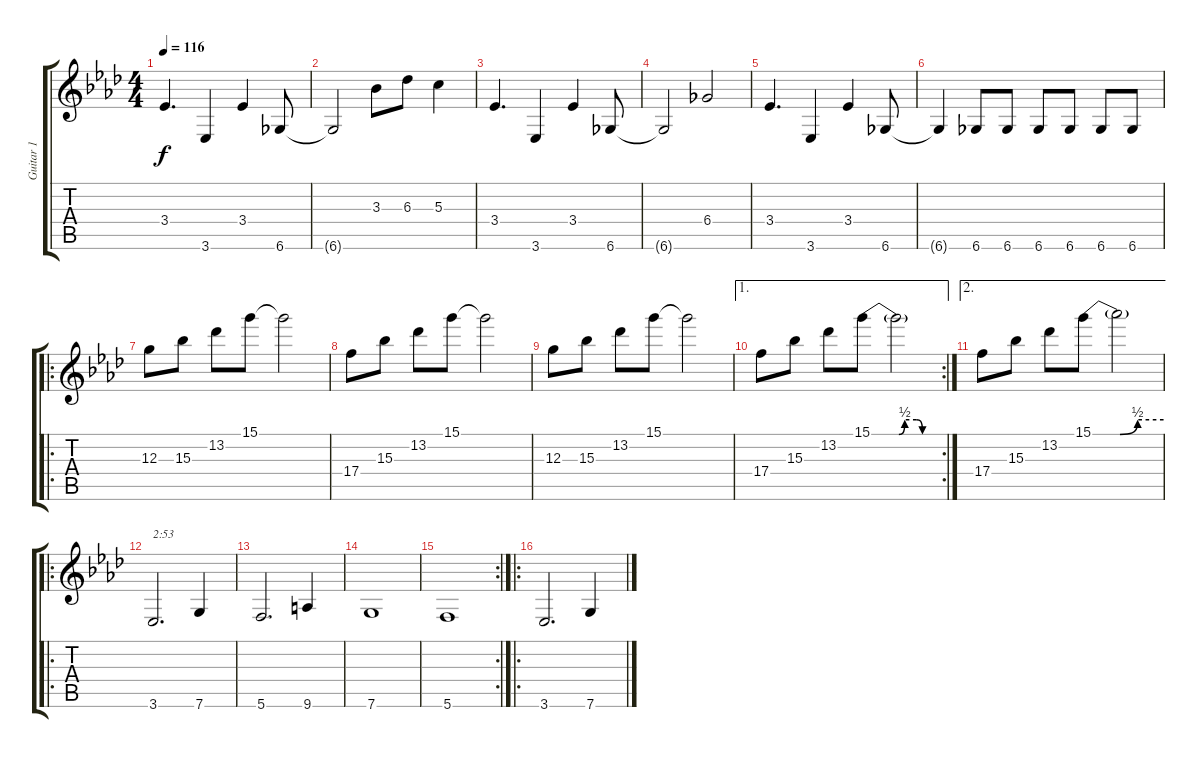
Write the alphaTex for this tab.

\track ("Guitar 1" "Guitar 1") {instrument distortionguitar}
\staff {score tabs}
\tuning (E4 C4 G3 C3 G2 C2) {hide}
\ts (4 4)
\tempo 116
\clef g2
\ks ab
3.4.4{d dy f} 3.6.4 3.4.4 6.6.8 |
6.6{t}.2 3.3.8 6.3.8 5.3.4 |
3.4.4{d} 3.6.4 3.4.4 6.6.8 |
6.6{t}.2 6.4.2 |
3.4.4{d} 3.6.4 3.4.4 6.6.8 |
6.6{t}.4 6.6.8 6.6.8 6.6.8 6.6.8 6.6.8 6.6.8 |
\ro
12.3.8 15.3.8 13.2.8 15.1.8 15.1{t}.2 |
17.4.8 15.3.8 13.2.8 15.1.8 15.1{t}.2 |
12.3.8 15.3.8 13.2.8 15.1.8 15.1{t}.2 |
\ae 1
\rc 2
17.4.8 15.3.8 13.2.8 15.1{be (custom 0 0 23 0 28 2 38 2 43 0 60 0)}.8 15.1{t}.2 |
\ae 2
17.4.8 15.3.8 13.2.8 15.1{be (custom 0 0 23 0 38 2 60 2)}.8 15.1{t}.2 |
\ro
3.6.2{d txt "2:53"} 7.6.4 |
5.6.2{d} 9.6.4 |
7.6.1 |
\rc 2
5.6.1 |
\ro
3.6.2{d} 7.6.4
